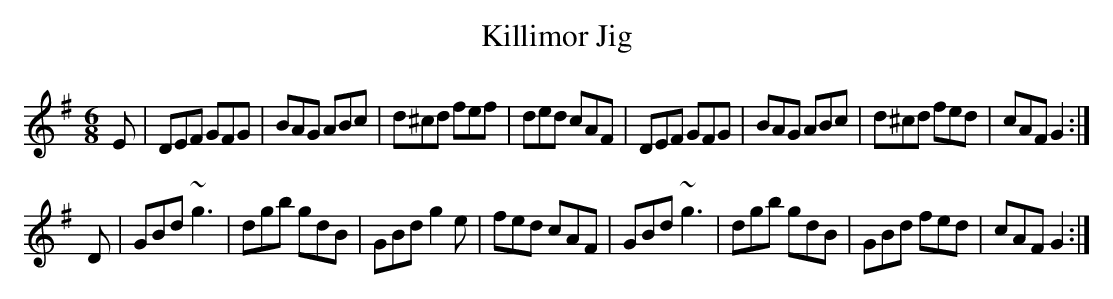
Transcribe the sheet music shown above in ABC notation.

X:1.1
T:Killimor Jig
M:6/8
K:G
E|DEF GFG|BAG ABc|d^cd fef|ded cAF|             DEF GFG|BAG ABc|d^cd fed|cAF G2:|
D|GBd ~g3|dgb gdB|GBd g2e|fed cAF|              GBd ~g3|dgb gdB|GBd fed|cAF G2:|
